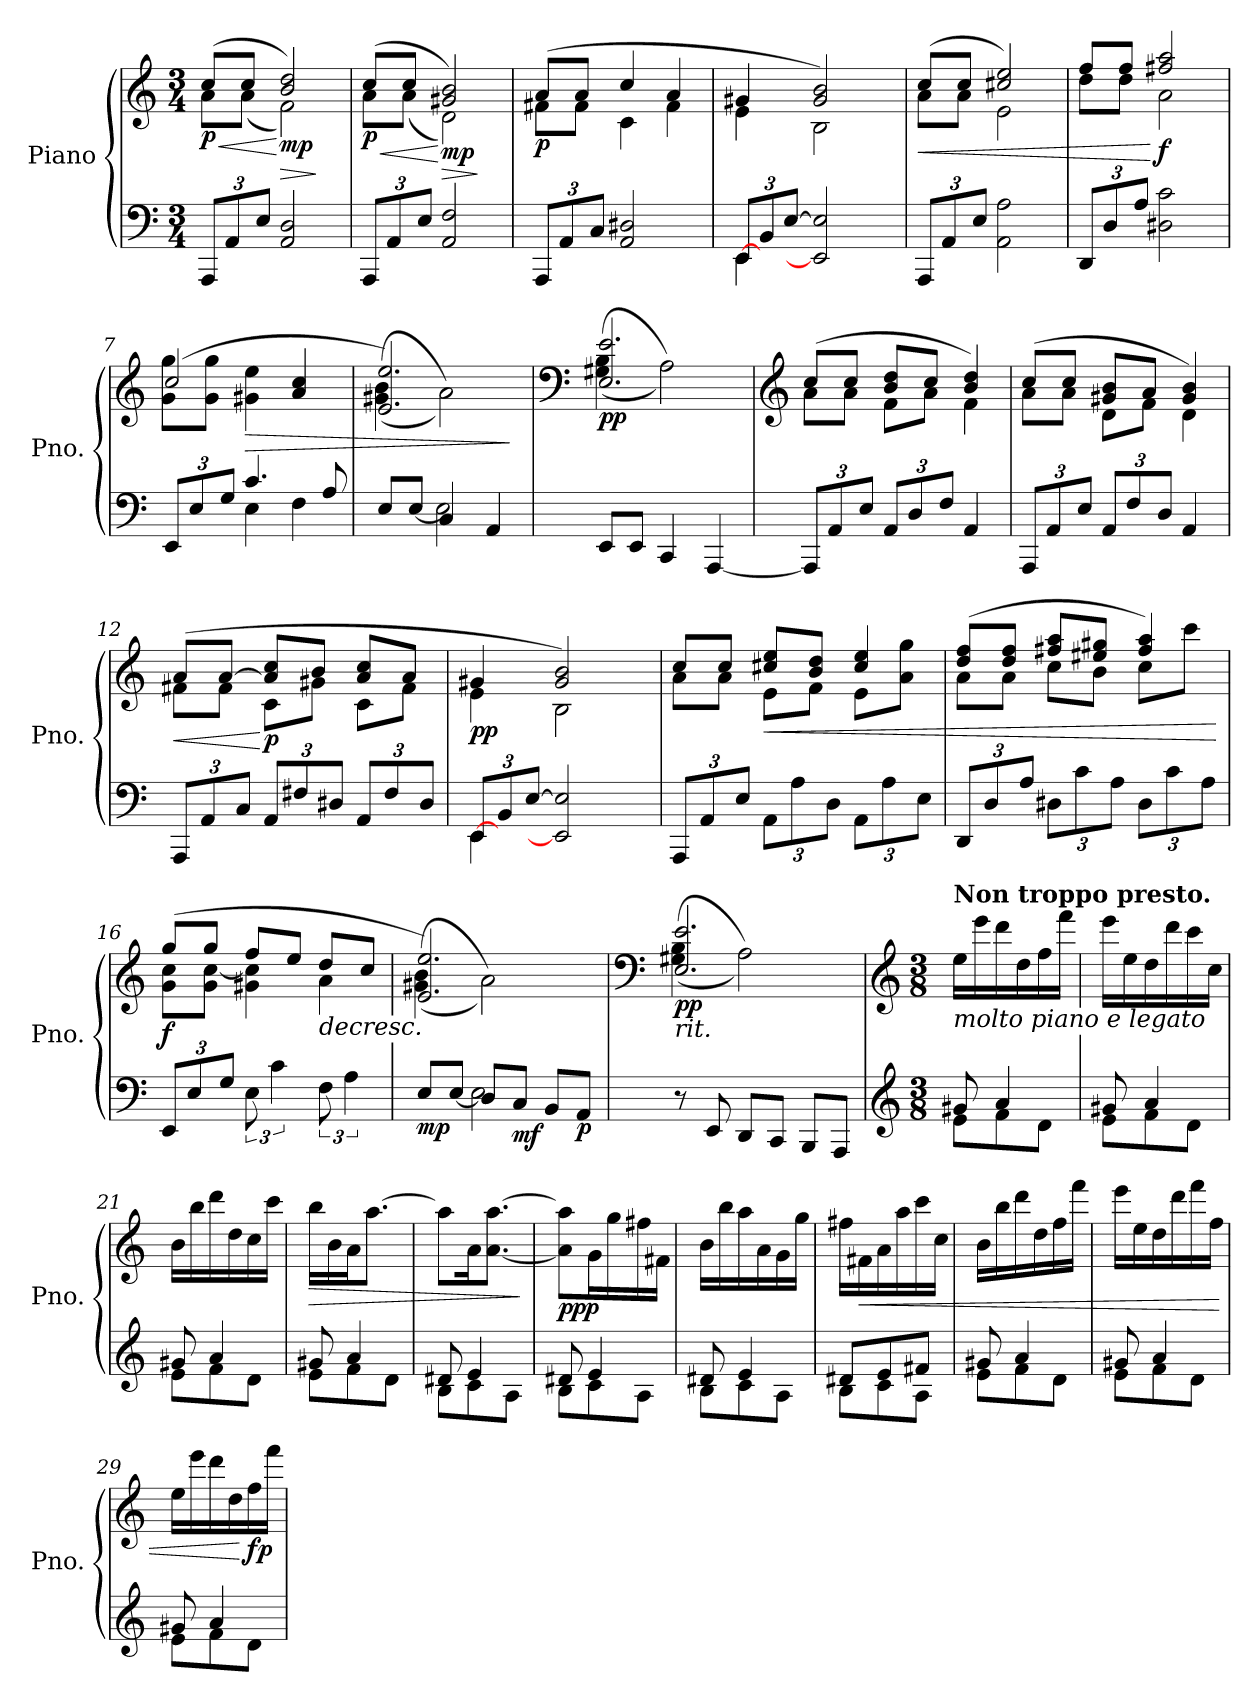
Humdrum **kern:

**kern	**kern	**dynam
*part1	*part1	*part1
*staff2	*staff1	*staff1/2
*I"Piano	*	*
*I'Pno.	*	*
*clefF4	*clefG2	*
*k[]	*k[]	*
*M3/4	*M3/4	*
*Xbrackettup	*	*
*MM60	*MM60	*
=1	=1	=1
!	!LO:TX:a:B:t=Andante.	!
!	!	!LO:HP:b
*	*^	*
!	!	!	!LO:DY:n=1:b
12AAA/L	(>8cc/L	8a\L	< p
12AA/	.	.	.
.	8cc/J	(<8a\J	.
12E/J	.	.	.
!	!	!	!LO:HP:n=1:b
!	!	!	!LO:DY:n=2:b
2AA/ 2D/	2b/ 2dd/)	2f\)	[ > mp
*	*v	*v	*
.	.	]
=2	=2	=2
!	!	!LO:HP:b
*	*^	*
!	!	!	!LO:DY:n=1:b
12AAA/L	(>8cc/L	8a\L	< p
12AA/	.	.	.
.	8cc/J	(<8a\J	.
12E/J	.	.	.
!	!	!	!LO:HP:n=1:b
!	!	!	!LO:DY:n=2:b
2AA/ 2F/	2g#X/ 2b/)	2d\)	[ > mp
*	*v	*v	*
.	.	]
=3	=3	=3
*	*^	*
!	!	!	!LO:DY:b
12AAA/L	(>8a/L	8f#X\L	p
12AA/	.	.	.
.	8a/J	8f#\J	.
12C/J	.	.	.
2AA/ 2D#X/	4cc/	4c\	.
.	4a/	4f#\	.
=4	=4	=4	=4
*^	*	*	*
[12EE/L	4EE\	4g#X/	4e\	.
12BB/	.	.	.	.
[12E/J	.	.	.	.
2EE/] 2E/]	4ryy	2g#/ 2b/)	2B\	.
.	4ryy	.	.	.
=5	=5	=5	=5	=5
!	!	!	!	!LO:HP:b
*v	*v	*	*	*
12AAA/L	(>8cc/L	8a\L	<
12AA/	.	.	.
.	8cc/J	8a\J	.
12E/J	.	.	.
2AA\ 2A\	2cc#X/ 2ee/)	2e\	.
=6	=6	=6	=6
12DD/L	8ff/L	8dd\L	.
12D/	.	.	.
.	8ff/J	8dd\J	.
12A/J	.	.	.
!	!	!	!LO:DY:n=1:b
2D#X\ 2c\	2ff#X/ 2aa/	2a\	[ f
=7	=7	=7	=7
*^	*	*	*
12EE/L	4ryy	(>2cc/	8g\ 8gg\L	.
12E/	.	.	.	.
.	.	.	8g\ 8gg\J	.
12G/J	.	.	.	.
!	!	!	!	!LO:HP:b
4.c/	4E\	.	4g#X\ 4ee\	>
.	4F\	4a/ 4cc/	4ryy	.
8A/	.	.	.	.
!!LO:LB:g=z	!!
=8	=8	=8	=8	=8
8E/L	4ryy	2.e/ 2.ee/)	(<(<4g#X\ 4b\	.
[8E/J	.	.	.	.
4C/	2E\]	.	2a\))	.
4AA/	.	.	.	.
*v	*v	*	*	*
*	*v	*v	*
.	.	]
=9	=9	=9
*	*clefF4	*
*	*^	*
!	!	!	!LO:DY:b
8EE/L	2.E/ 2.e/	(<(<4G#X\ 4B\	pp
8EE/J	.	.	.
4CC/	.	2A\))	.
[4AAA/	.	.	.
=10	=10	=10	=10
*	*clefG2	*	*
12AAA/L]	(>8cc/L	8a\L	.
12AA/	.	.	.
.	8cc/J	8a\J	.
12E/J	.	.	.
12AA/L	8b/ 8dd/L	8f\L	.
12D/	.	.	.
.	8cc/J	8a\J	.
12F/J	.	.	.
4AA/	4b/ 4dd/)	4f\	.
=11	=11	=11	=11
12AAA/L	(>8cc/L	8a\L	.
12AA/	.	.	.
.	8cc/J	8a\J	.
12E/J	.	.	.
12AA/L	8g#X/ 8b/L	8d\L	.
12F/	.	.	.
.	8a/J	8f\J	.
12D/J	.	.	.
4AA/	4g#/ 4b/)	4d\	.
=12	=12	=12	=12
!	!	!	!LO:HP:b
12AAA/L	(>8a/L	8f#X\L	<
12AA/	.	.	.
.	[8a/J	8f#\J	.
12C/J	.	.	.
!	!	!	!LO:DY:n=1:b
12AA/L	8a/] 8cc/L	8c\L	[ p
12F#X/	.	.	.
.	8b/J	8g#X\J	.
12D#X/J	.	.	.
12AA/L	8a/ 8cc/L	8c\L	.
12F#/	.	.	.
.	8a/J	8f#\J	.
12D#/J	.	.	.
=13	=13	=13	=13
*^	*	*	*
!	!	!	!	!LO:DY:b
[12EE/L	4EE\	4g#X/	4e\	pp
12BB/	.	.	.	.
[12E/J	.	.	.	.
2EE/] 2E/]	4ryy	2g#/ 2b/)	2B\	.
.	4ryy	.	.	.
*v	*v	*	*	*
!!LO:LB:g=z	!!
=14	=14	=14	=14
12AAA/L	8cc/L	8a\L	.
12AA/	.	.	.
.	8cc/J	8a\J	.
12E/J	.	.	.
!	!	!	!LO:HP:b
12AA\L	8cc#X/ 8ee/L	8e\L	<
12A\	.	.	.
.	8b/ 8dd/J	8f\J	.
12D\J	.	.	.
12AA\L	4cc#/ 4ee/	8e\L	.
12A\	.	.	.
.	.	8a\ 8gg\J	.
12E\J	.	.	.
=15	=15	=15	=15
12DD/L	(>8dd/ 8ff/L	8a\L	.
12D/	.	.	.
.	8dd/ 8ff/J	8a\J	.
12A/J	.	.	.
12D#X\L	8ff#X/ 8aa/L	8cc\L	.
12c\	.	.	.
.	8ee#X/ 8gg#X/J	8b\J	.
12A\J	.	.	.
12D#\L	4ff#/ 4aa/)	8cc\L	.
12c\	.	.	.
.	.	8ccc\J	.
12A\J	.	.	.
*	*v	*v	*
.	.	[
=16	=16	=16
*	*^	*
!	!	!	!LO:DY:b
12EE/L	(>8gg/L	8g\ 8cc\L	f
12E/	.	.	.
.	8gg/J	8g\ [8cc\J	.
12G/J	.	.	.
*brackettup	*	*	*
12E\	8ff/L	4g#X\ 4cc\]	.
6c\	.	.	.
.	8ee/J	.	.
!	!	!	!LO:HP:b
12F\	8dd/L	4a\	>
6A\	.	.	.
.	8cc/J	.	.
=17	=17	=17	=17
*^	*	*	*
!	!	!	!	!LO:DY:b=2
8E/L	4ryy	2.e/ 2.ee/)	(<(<4g#X\ 4b\	mp
[8E/J	.	.	.	.
8D/L	2E\]	.	2a\))	.
!	!	!	!	!LO:DY:b=2
8C/J	.	.	.	mf
8BB/L	.	.	.	.
!	!	!	!	!LO:DY:b=2
8AA/J	.	.	.	p
*v	*v	*	*	*
*	*v	*v	*
.	.	]
!!LO:LB:g=z
=18	=18	=18
*	*clefF4	*
*	*^	*
!	!LO:TX:b:i:t=rit.	!	!
!	!	!	!LO:DY:b
8r	2.E/ 2.e/	(<(<4G#X\ 4B\	pp
*	*MM55	*	*
8EE/	.	.	.
8DD/L	.	2A\))	.
*	*MM45	*	*
8CC/J	.	.	.
*	*MM30	*	*
8BBB/L	.	.	.
8AAA/J	.	.	.
*	*v	*v	*
=19	=19	=19
*clefG2	*clefG2	*
*M3/8	*M3/8	*
*^	*	*
!	!	!LO:TX:b:i:t=molto piano e legato	!
!	!	!LO:TX:a:B:t=Non troppo presto.	!
8g#X/	8e\L	16ee\LL	.
.	.	16eee\	.
4a/	8f\	16ddd\	.
.	.	16dd\	.
.	8d\J	16ff\	.
.	.	16fff\JJ	.
=20	=20	=20	=20
8g#X/	8e\L	16eee\LL	.
.	.	16ee\	.
4a/	8f\	16dd\	.
.	.	16ddd\	.
.	8d\J	16ccc\	.
.	.	16cc\JJ	.
=21	=21	=21	=21
8g#X/	8e\L	16b\LL	.
.	.	16bb\	.
4a/	8f\	16ddd\	.
.	.	16dd\	.
.	8d\J	16cc\	.
.	.	16ccc\JJ	.
=22	=22	=22	=22
!	!	!	!LO:HP:b
8g#X/	8e\L	16bb\LL	>
.	.	16b\	.
4a/	8f\	16a\J	.
.	.	[8.aa\J	.
.	8d\J	.	.
=23	=23	=23	=23
8d#X/	8B\L	8aa\L]	.
4e/	8c\	16a\K	.
.	.	[8.a\ [8.aa\J	.
.	8A\J	.	.
*v	*v	*	*
.	.	]
!!LO:PB:g=z
=24	=24	=24
*^	*	*
!	!	!	!LO:DY:b
8d#X/	8B\L	8a\] 8aa\]L	ppp
4e/	8c\	16g\L	.
.	.	16gg\	.
.	8A\J	16ff#X\	.
.	.	16f#X\JJ	.
=25	=25	=25	=25
8d#X/	8B\L	16b\LL	.
.	.	16bb\	.
4e/	8c\	16aa\	.
.	.	16a\	.
.	8A\J	16g\	.
.	.	16gg\JJ	.
=26	=26	=26	=26
8d#X/L	8B\L	16ff#X\LL	.
!	!	!	!LO:HP:b
.	.	16f#X\	<
8e/	8c\	16a\	.
.	.	16aa\	.
8f#X/J	8A\J	16ccc\	.
.	.	16cc\JJ	.
=27	=27	=27	=27
8g#X/	8e\L	16b\LL	.
.	.	16bb\	.
4a/	8f\	16ddd\	.
.	.	16dd\	.
.	8d\J	16ff\	.
.	.	16fff\JJ	.
=28	=28	=28	=28
8g#X/	8e\L	16eee\LL	.
.	.	16ee\	.
4a/	8f\	16dd\	.
.	.	16ddd\	.
.	8d\J	16fff\	.
.	.	16ff\JJ	.
=29	=29	=29	=29
8g#X/	8e\L	16ee\LL	.
.	.	16eee\	.
4a/	8f\	16ddd\	.
.	.	16dd\	.
!	!	!	!LO:DY:n=1:b
.	8d\J	16ff\	[ fp
.	.	16fff\JJ	.
*v	*v	*	*
=	=	=
*-	*-	*-
